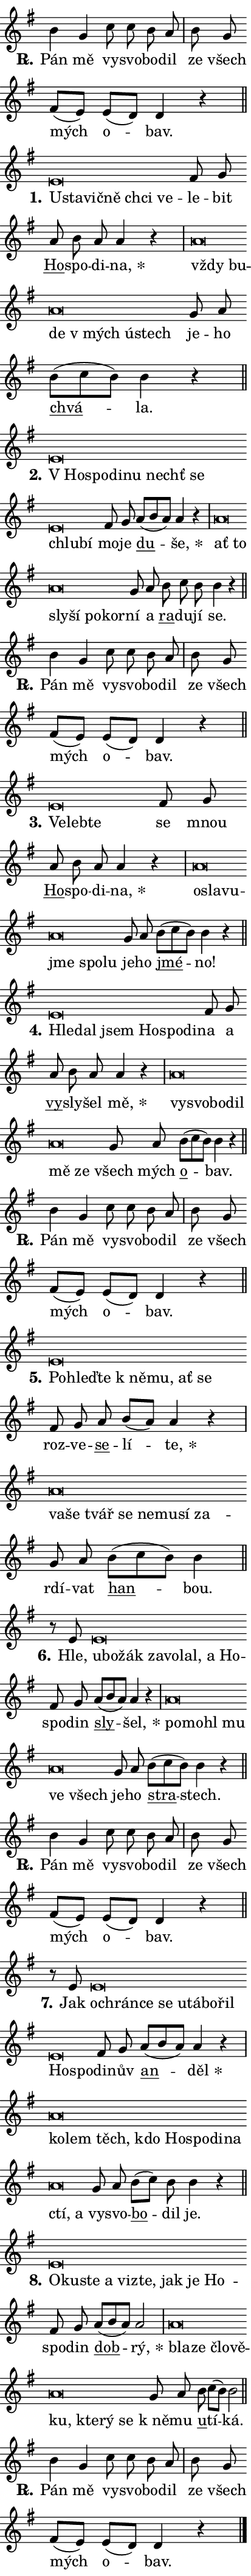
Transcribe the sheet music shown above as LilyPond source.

\version "2.24.0"
\header { tagline = "" }
\paper {
  indent = 0\cm
  top-margin = 0\cm
  right-margin = 0.13\cm % to fit lyric hyphens
  bottom-margin = 0\cm
  left-margin = 0\cm
  paper-width = 7\cm
  page-breaking = #ly:one-page-breaking
  system-system-spacing.basic-distance = #11
  score-system-spacing.basic-distance = #11
  ragged-last = ##f
}


%% Author: Thomas Morley
%% https://lists.gnu.org/archive/html/lilypond-user/2020-05/msg00002.html
#(define (line-position grob)
"Returns position of @var[grob} in current system:
   @code{'start}, if at first time-step
   @code{'end}, if at last time-step
   @code{'middle} otherwise
"
  (let* ((col (ly:item-get-column grob))
         (ln (ly:grob-object col 'left-neighbor))
         (rn (ly:grob-object col 'right-neighbor))
         (col-to-check-left (if (ly:grob? ln) ln col))
         (col-to-check-right (if (ly:grob? rn) rn col))
         (break-dir-left
           (and
             (ly:grob-property col-to-check-left 'non-musical #f)
             (ly:item-break-dir col-to-check-left)))
         (break-dir-right
           (and
             (ly:grob-property col-to-check-right 'non-musical #f)
             (ly:item-break-dir col-to-check-right))))
        (cond ((eqv? 1 break-dir-left) 'start)
              ((eqv? -1 break-dir-right) 'end)
              (else 'middle))))

#(define (tranparent-at-line-position vctor)
  (lambda (grob)
  "Relying on @code{line-position} select the relevant enry from @var{vctor}.
Used to determine transparency,"
    (case (line-position grob)
      ((end) (not (vector-ref vctor 0)))
      ((middle) (not (vector-ref vctor 1)))
      ((start) (not (vector-ref vctor 2))))))

noteHeadBreakVisibility =
#(define-music-function (break-visibility)(vector?)
"Makes @code{NoteHead}s transparent relying on @var{break-visibility}"
#{
  \override NoteHead.transparent =
    #(tranparent-at-line-position break-visibility)
#})

#(define delete-ledgers-for-transparent-note-heads
  (lambda (grob)
    "Reads whether a @code{NoteHead} is transparent.
If so this @code{NoteHead} is removed from @code{'note-heads} from
@var{grob}, which is supposed to be @code{LedgerLineSpanner}.
As a result ledgers are not printed for this @code{NoteHead}"
    (let* ((nhds-array (ly:grob-object grob 'note-heads))
           (nhds-list
             (if (ly:grob-array? nhds-array)
                 (ly:grob-array->list nhds-array)
                 '()))
           ;; Relies on the transparent-property being done before
           ;; Staff.LedgerLineSpanner.after-line-breaking is executed.
           ;; This is fragile ...
           (to-keep
             (remove
               (lambda (nhd)
                 (ly:grob-property nhd 'transparent #f))
               nhds-list)))
      ;; TODO find a better method to iterate over grob-arrays, similiar
      ;; to filter/remove etc for lists
      ;; For now rebuilt from scratch
      (set! (ly:grob-object grob 'note-heads)  '())
      (for-each
        (lambda (nhd)
          (ly:pointer-group-interface::add-grob grob 'note-heads nhd))
        to-keep))))

squashNotes = {
  \override NoteHead.X-extent = #'(-0.2 . 0.2)
  \override NoteHead.Y-extent = #'(-0.75 . 0)
  \override NoteHead.stencil =
    #(lambda (grob)
       (let ((pos (ly:grob-property grob 'staff-position)))
         (begin
           (if (< pos -7) (display "ERROR: Lower brevis then expected\n") (display ""))
           (if (<= pos -6) ly:text-interface::print ly:note-head::print))))
}
unSquashNotes = {
  \revert NoteHead.X-extent
  \revert NoteHead.Y-extent
  \revert NoteHead.stencil
}

hideNotes = \noteHeadBreakVisibility #begin-of-line-visible
unHideNotes = \noteHeadBreakVisibility #all-visible

% work-around for resetting accidentals
% https://lilypond.org/doc/v2.23/Documentation/notation/displaying-rhythms#unmetered-music
cadenzaMeasure = {
  \cadenzaOff
  \partial 1024 s1024
  \cadenzaOn
}

#(define-markup-command (accent layout props text) (markup?)
  "Underline accented syllable"
  (interpret-markup layout props
    #{\markup \override #'(offset . 4.3) \underline { #text }#}))

responsum = \markup \concat {
  "R" \hspace #-1.05 \path #0.1 #'((moveto 0 0.07) (lineto 0.9 0.8)) \hspace #0.05 "."
}

spaceSize = #0.6828661417322834 % exact space size for TeX Gyre Schola

\layout {
  \context {
    \Staff
    \remove "Time_signature_engraver"
    \override LedgerLineSpanner.after-line-breaking = #delete-ledgers-for-transparent-note-heads
  }
  \context {
    \Lyrics {
      \override LyricSpace.minimum-distance = \spaceSize
      \override LyricText.font-name = #"TeX Gyre Schola"
      \override LyricText.font-size = 1
      \override StanzaNumber.font-name = #"TeX Gyre Schola Bold"
      \override StanzaNumber.font-size = 1
    }
  }
  \context {
    \Score 
    \override NoteHead.text =
      #(lambda (grob) 
        (let ((pos (ly:grob-property grob 'staff-position)))
          #{\markup {
            \combine
              \halign #-0.55 \raise #(if (= pos -6) 0 0.5) \override #'(thickness . 2) \draw-line #'(3.2 . 0)
              \musicglyph "noteheads.sM1"
          }#}))
  }
}

% magnetic-lyrics.ily
%
%   written by
%     Jean Abou Samra <jean@abou-samra.fr>
%     Werner Lemberg <wl@gnu.org>
%
%   adapted by
%     Jiri Hon <jiri.hon@gmail.com>
%
% Version 2022-Apr-15

% https://www.mail-archive.com/lilypond-user@gnu.org/msg149350.html

#(define (Left_hyphen_pointer_engraver context)
   "Collect syllable-hyphen-syllable occurrences in lyrics and store
them in properties.  This engraver only looks to the left.  For
example, if the lyrics input is @code{foo -- bar}, it does the
following.

@itemize @bullet
@item
Set the @code{text} property of the @code{LyricHyphen} grob between
@q{foo} and @q{bar} to @code{foo}.

@item
Set the @code{left-hyphen} property of the @code{LyricText} grob with
text @q{foo} to the @code{LyricHyphen} grob between @q{foo} and
@q{bar}.
@end itemize

Use this auxiliary engraver in combination with the
@code{lyric-@/text::@/apply-@/magnetic-@/offset!} hook."
   (let ((hyphen #f)
         (text #f))
     (make-engraver
      (acknowledgers
       ((lyric-syllable-interface engraver grob source-engraver)
        (set! text grob)))
      (end-acknowledgers
       ((lyric-hyphen-interface engraver grob source-engraver)
        ;(when (not (grob::has-interface grob 'lyric-space-interface))
          (set! hyphen grob)));)
      ((stop-translation-timestep engraver)
       (when (and text hyphen)
         (ly:grob-set-object! text 'left-hyphen hyphen))
       (set! text #f)
       (set! hyphen #f)))))

#(define (lyric-text::apply-magnetic-offset! grob)
   "If the space between two syllables is less than the value in
property @code{LyricText@/.details@/.squash-threshold}, move the right
syllable to the left so that it gets concatenated with the left
syllable.

Use this function as a hook for
@code{LyricText@/.after-@/line-@/breaking} if the
@code{Left_@/hyphen_@/pointer_@/engraver} is active."
   (let ((hyphen (ly:grob-object grob 'left-hyphen #f)))
     (when hyphen
       (let ((left-text (ly:spanner-bound hyphen LEFT)))
         (when (grob::has-interface left-text 'lyric-syllable-interface)
           (let* ((common (ly:grob-common-refpoint grob left-text X))
                  (this-x-ext (ly:grob-extent grob common X))
                  (left-x-ext
                   (begin
                     ;; Trigger magnetism for left-text.
                     (ly:grob-property left-text 'after-line-breaking)
                     (ly:grob-extent left-text common X)))
                  ;; `delta` is the gap width between two syllables.
                  (delta (- (interval-start this-x-ext)
                            (interval-end left-x-ext)))
                  (details (ly:grob-property grob 'details))
                  (threshold (assoc-get 'squash-threshold details 0.2)))
             (when (< delta threshold)
               (let* (;; We have to manipulate the input text so that
                      ;; ligatures crossing syllable boundaries are not
                      ;; disabled.  For languages based on the Latin
                      ;; script this is essentially a beautification.
                      ;; However, for non-Western scripts it can be a
                      ;; necessity.
                      (lt (ly:grob-property left-text 'text))
                      (rt (ly:grob-property grob 'text))
                      (is-space (grob::has-interface hyphen 'lyric-space-interface))
                      (space (if is-space " " ""))
                      (extra-delta (if is-space spaceSize 0))
                      ;; Append new syllable.
                      (ltrt-space (if (and (string? lt) (string? rt))
                                (string-append lt space rt)
                                (make-concat-markup (list lt space rt))))
                      ;; Right-align `ltrt` to the right side.
                      (ltrt-space-markup (grob-interpret-markup
                               grob
                               (make-translate-markup
                                (cons (interval-length this-x-ext) 0)
                                (make-right-align-markup ltrt-space)))))
                 (begin
                   ;; Don't print `left-text`.
                   (ly:grob-set-property! left-text 'stencil #f)
                   ;; Set text and stencil (which holds all collected
                   ;; syllables so far) and shift it to the left.
                   (ly:grob-set-property! grob 'text ltrt-space)
                   (ly:grob-set-property! grob 'stencil ltrt-space-markup)
                   (ly:grob-translate-axis! grob (- (- delta extra-delta)) X))))))))))


#(define (lyric-hyphen::displace-bounds-first grob)
   ;; Make very sure this callback isn't triggered too early.
   (let ((left (ly:spanner-bound grob LEFT))
         (right (ly:spanner-bound grob RIGHT)))
     (ly:grob-property left 'after-line-breaking)
     (ly:grob-property right 'after-line-breaking)
     (ly:lyric-hyphen::print grob)))

squashThreshold = #0.4

\layout {
  \context {
    \Lyrics
    \consists #Left_hyphen_pointer_engraver
    \override LyricText.after-line-breaking =
      #lyric-text::apply-magnetic-offset!
    \override LyricHyphen.stencil = #lyric-hyphen::displace-bounds-first
    \override LyricText.details.squash-threshold = \squashThreshold
    \override LyricHyphen.minimum-distance = 0
    \override LyricHyphen.minimum-length = \squashThreshold
  }
}

squashText = \override LyricText.details.squash-threshold = 9999
unSquashText = \override LyricText.details.squash-threshold = \squashThreshold

leftText = \override LyricText.self-alignment-X = #LEFT
unLeftText = \revert LyricText.self-alignment-X

starOffset = #(lambda (grob) 
                (let ((x_offset (ly:self-alignment-interface::aligned-on-x-parent grob)))
                  (if (= x_offset 0) 0 (+ x_offset 1.2))))

star = #(define-music-function (syllable)(string?)
"Append star separator at the end of a syllable"
#{
  \once \override LyricText.X-offset = #starOffset
  \lyricmode { \markup {
    #syllable
    \override #'((font-name . "TeX Gyre Schola Bold")) \hspace #0.2 \lower #0.65 \larger "*"
  } }
#})

starAccent = #(define-music-function (syllable)(string?)
"Append star separator at the end of a syllable and make accent"
#{
  \once \override LyricText.X-offset = #starOffset
  \lyricmode { \markup {
    \accent #syllable
    \override #'((font-name . "TeX Gyre Schola Bold")) \hspace #0.2 \lower #0.65 \larger "*"
  } }
#})

breath = #(define-music-function (syllable)(string?)
"Append breathing indicator at the end of a syllable"
#{
  \lyricmode { \markup { #syllable "+" } }
#})

optionalBreath = #(define-music-function (syllable)(string?)
"Append optional breathing indicator at the end of a syllable"
#{
  \lyricmode { \markup { #syllable "(+)" } }
#})


\score {
    <<
        \new Voice = "melody" { \cadenzaOn \key g \major \relative { b'4 g c8 c b a \cadenzaMeasure \bar "|" b g \bar "" fis[( e)] \bar "" e[( d)] d4 r \cadenzaMeasure \bar "||" \break } }
        \new Lyrics \lyricsto "melody" { \lyricmode { \set stanza = \responsum
Pán mě vy -- svo -- bo -- dil ze všech mých o -- bav. } }
    >>
    \layout {}
}

\score {
    <<
        \new Voice = "melody" { \cadenzaOn \key g \major \relative { \squashNotes e'\breve*1/16 \hideNotes \breve*1/16 \bar "" \breve*1/16 \bar "" \breve*1/16 \bar "" \breve*1/16 \breve*1/16 \bar "" \unHideNotes \unSquashNotes fis8 g \bar "" a b a a4 r \cadenzaMeasure \bar "|" \squashNotes a\breve*1/16 \hideNotes \breve*1/16 \bar "" \breve*1/16 \bar "" \breve*1/16 \bar "" \breve*1/16 \breve*1/16 \bar "" \unHideNotes \unSquashNotes g8 a \bar "" b[( c b)] b4 r \cadenzaMeasure \bar "||" \break } }
        \new Lyrics \lyricsto "melody" { \lyricmode { \set stanza = "1."
\leftText U -- \squashText sta -- vič -- ně chci ve -- \unLeftText \unSquashText le -- bit \markup \accent Ho -- spo -- di -- \star na, \leftText vždy \squashText bu -- de "v mých" ú -- stech \unLeftText \unSquashText je -- ho \markup \accent chvá -- la. } }
    >>
    \layout {}
}

\score {
    <<
        \new Voice = "melody" { \cadenzaOn \key g \major \relative { \squashNotes e'\breve*1/16 \hideNotes \breve*1/16 \bar "" \breve*1/16 \bar "" \breve*1/16 \bar "" \breve*1/16 \bar "" \breve*1/16 \bar "" \breve*1/16 \breve*1/16 \bar "" \unHideNotes \unSquashNotes fis8 g \bar "" a[( b a)] a4 r \cadenzaMeasure \bar "|" \squashNotes a\breve*1/16 \hideNotes \breve*1/16 \bar "" \breve*1/16 \bar "" \breve*1/16 \bar "" \breve*1/16 \breve*1/16 \bar "" \unHideNotes \unSquashNotes g8 a \bar "" b c b b4 r \cadenzaMeasure \bar "||" \break } }
        \new Lyrics \lyricsto "melody" { \lyricmode { \set stanza = "2."
\leftText "V Ho" -- \squashText spo -- di -- nu nechť se chlu -- bí \unLeftText \unSquashText mo -- je \markup \accent du -- \star še, \leftText ať \squashText to sly -- ší po -- kor -- \unLeftText \unSquashText ní a \markup \accent ra -- du -- jí se. } }
    >>
    \layout {}
}

\score {
    <<
        \new Voice = "melody" { \cadenzaOn \key g \major \relative { b'4 g c8 c b a \cadenzaMeasure \bar "|" b g \bar "" fis[( e)] \bar "" e[( d)] d4 r \cadenzaMeasure \bar "||" \break } }
        \new Lyrics \lyricsto "melody" { \lyricmode { \set stanza = \responsum
Pán mě vy -- svo -- bo -- dil ze všech mých o -- bav. } }
    >>
    \layout {}
}

\score {
    <<
        \new Voice = "melody" { \cadenzaOn \key g \major \relative { \squashNotes e'\breve*1/16 \hideNotes \breve*1/16 \breve*1/16 \bar "" \unHideNotes \unSquashNotes fis8 g \bar "" a b a a4 r \cadenzaMeasure \bar "|" \squashNotes a\breve*1/16 \hideNotes \breve*1/16 \bar "" \breve*1/16 \bar "" \breve*1/16 \bar "" \breve*1/16 \breve*1/16 \bar "" \unHideNotes \unSquashNotes g8 a \bar "" b[( c b)] b4 r \cadenzaMeasure \bar "||" \break } }
        \new Lyrics \lyricsto "melody" { \lyricmode { \set stanza = "3."
\leftText Ve -- \squashText leb -- te \unLeftText \unSquashText se mnou \markup \accent Ho -- spo -- di -- \star na, \leftText o -- \squashText sla -- vu -- jme spo -- lu \unLeftText \unSquashText je -- ho \markup \accent jmé -- no! } }
    >>
    \layout {}
}

\score {
    <<
        \new Voice = "melody" { \cadenzaOn \key g \major \relative { \squashNotes e'\breve*1/16 \hideNotes \breve*1/16 \bar "" \breve*1/16 \bar "" \breve*1/16 \bar "" \breve*1/16 \breve*1/16 \bar "" \unHideNotes \unSquashNotes fis8 g \bar "" a b a a4 r \cadenzaMeasure \bar "|" \squashNotes a\breve*1/16 \hideNotes \breve*1/16 \bar "" \breve*1/16 \bar "" \breve*1/16 \bar "" \breve*1/16 \breve*1/16 \bar "" \unHideNotes \unSquashNotes g8 a \bar "" b[( c b)] b4 r \cadenzaMeasure \bar "||" \break } }
        \new Lyrics \lyricsto "melody" { \lyricmode { \set stanza = "4."
\leftText Hle -- \squashText dal jsem Ho -- spo -- di -- \unLeftText \unSquashText na a \markup \accent vy -- sly -- šel \star mě, \leftText vy -- \squashText svo -- bo -- dil mě ze \unLeftText \unSquashText všech mých \markup \accent o -- bav. } }
    >>
    \layout {}
}

\score {
    <<
        \new Voice = "melody" { \cadenzaOn \key g \major \relative { b'4 g c8 c b a \cadenzaMeasure \bar "|" b g \bar "" fis[( e)] \bar "" e[( d)] d4 r \cadenzaMeasure \bar "||" \break } }
        \new Lyrics \lyricsto "melody" { \lyricmode { \set stanza = \responsum
Pán mě vy -- svo -- bo -- dil ze všech mých o -- bav. } }
    >>
    \layout {}
}

\score {
    <<
        \new Voice = "melody" { \cadenzaOn \key g \major \relative { \squashNotes e'\breve*1/16 \hideNotes \breve*1/16 \bar "" \breve*1/16 \bar "" \breve*1/16 \bar "" \breve*1/16 \bar "" \breve*1/16 \breve*1/16 \bar "" \unHideNotes \unSquashNotes fis8 g \bar "" a b[( a)] a4 r \cadenzaMeasure \bar "|" \squashNotes a\breve*1/16 \hideNotes \breve*1/16 \bar "" \breve*1/16 \bar "" \breve*1/16 \bar "" \breve*1/16 \bar "" \breve*1/16 \bar "" \breve*1/16 \breve*1/16 \bar "" \unHideNotes \unSquashNotes g8 a \bar "" b[( c b)] b4 \cadenzaMeasure \bar "||" \break } }
        \new Lyrics \lyricsto "melody" { \lyricmode { \set stanza = "5."
\leftText Po -- \squashText hleď -- te "k ně" -- mu, ať se \unLeftText \unSquashText roz -- ve -- \markup \accent se -- lí -- \star te, \leftText va -- \squashText še tvář se ne -- mu -- sí za -- \unLeftText \unSquashText rdí -- vat \markup \accent han -- bou. } }
    >>
    \layout {}
}

\score {
    <<
        \new Voice = "melody" { \cadenzaOn \key g \major \relative { r8 e'8 \squashNotes e\breve*1/16 \hideNotes \breve*1/16 \bar "" \breve*1/16 \bar "" \breve*1/16 \bar "" \breve*1/16 \bar "" \breve*1/16 \bar "" \breve*1/16 \breve*1/16 \bar "" \unHideNotes \unSquashNotes fis8 g \bar "" a[( b a)] a4 r \cadenzaMeasure \bar "|" \squashNotes a\breve*1/16 \hideNotes \breve*1/16 \bar "" \breve*1/16 \bar "" \breve*1/16 \bar "" \breve*1/16 \breve*1/16 \bar "" \unHideNotes \unSquashNotes g8 a \bar "" b[( c b)] b4 r \cadenzaMeasure \bar "||" \break } }
        \new Lyrics \lyricsto "melody" { \lyricmode { \set stanza = "6."
Hle, \leftText u -- \squashText bo -- žák za -- vo -- lal, a Ho -- \unLeftText \unSquashText spo -- din \markup \accent sly -- \star šel, \leftText po -- \squashText mo -- hl mu ve všech \unLeftText \unSquashText je -- ho \markup \accent stra -- stech. } }
    >>
    \layout {}
}

\score {
    <<
        \new Voice = "melody" { \cadenzaOn \key g \major \relative { b'4 g c8 c b a \cadenzaMeasure \bar "|" b g \bar "" fis[( e)] \bar "" e[( d)] d4 r \cadenzaMeasure \bar "||" \break } }
        \new Lyrics \lyricsto "melody" { \lyricmode { \set stanza = \responsum
Pán mě vy -- svo -- bo -- dil ze všech mých o -- bav. } }
    >>
    \layout {}
}

\score {
    <<
        \new Voice = "melody" { \cadenzaOn \key g \major \relative { r8 e'8 \squashNotes e\breve*1/16 \hideNotes \breve*1/16 \bar "" \breve*1/16 \bar "" \breve*1/16 \bar "" \breve*1/16 \bar "" \breve*1/16 \bar "" \breve*1/16 \bar "" \breve*1/16 \bar "" \breve*1/16 \breve*1/16 \bar "" \unHideNotes \unSquashNotes fis8 g \bar "" a[( b a)] a4 r \cadenzaMeasure \bar "|" \squashNotes a\breve*1/16 \hideNotes \breve*1/16 \bar "" \breve*1/16 \bar "" \breve*1/16 \bar "" \breve*1/16 \bar "" \breve*1/16 \bar "" \breve*1/16 \bar "" \breve*1/16 \bar "" \breve*1/16 \breve*1/16 \bar "" \unHideNotes \unSquashNotes g8 a \bar "" b[( c)] b b4 r \cadenzaMeasure \bar "||" \break } }
        \new Lyrics \lyricsto "melody" { \lyricmode { \set stanza = "7."
Jak \leftText o -- \squashText chrán -- ce se u -- tá -- bo -- řil Ho -- spo -- \unLeftText \unSquashText di -- nův \markup \accent an -- \star děl \leftText ko -- \squashText lem těch, kdo Ho -- spo -- di -- na ctí, a \unLeftText \unSquashText vy -- svo -- \markup \accent bo -- dil je. } }
    >>
    \layout {}
}

\score {
    <<
        \new Voice = "melody" { \cadenzaOn \key g \major \relative { \squashNotes e'\breve*1/16 \hideNotes \breve*1/16 \bar "" \breve*1/16 \bar "" \breve*1/16 \bar "" \breve*1/16 \bar "" \breve*1/16 \bar "" \breve*1/16 \bar "" \breve*1/16 \breve*1/16 \bar "" \unHideNotes \unSquashNotes fis8 g \bar "" a[( b a)] a2 \cadenzaMeasure \bar "|" \squashNotes a\breve*1/16 \hideNotes \breve*1/16 \bar "" \breve*1/16 \bar "" \breve*1/16 \bar "" \breve*1/16 \bar "" \breve*1/16 \bar "" \breve*1/16 \breve*1/16 \bar "" \unHideNotes \unSquashNotes g8 a \bar "" b c[( b)] b2 \cadenzaMeasure \bar "||" \break } }
        \new Lyrics \lyricsto "melody" { \lyricmode { \set stanza = "8."
\leftText O -- \squashText ku -- ste a vi -- zte, jak je Ho -- \unLeftText \unSquashText spo -- din \markup \accent dob -- \star rý, \leftText bla -- \squashText ze člo -- vě -- ku, kte -- rý se \unLeftText \unSquashText "k ně" -- mu \markup \accent u -- tí -- ká. } }
    >>
    \layout {}
}

\score {
    <<
        \new Voice = "melody" { \cadenzaOn \key g \major \relative { b'4 g c8 c b a \cadenzaMeasure \bar "|" b g \bar "" fis[( e)] \bar "" e[( d)] d4 r \cadenzaMeasure \bar "||" \break } \bar "|." }
        \new Lyrics \lyricsto "melody" { \lyricmode { \set stanza = \responsum
Pán mě vy -- svo -- bo -- dil ze všech mých o -- bav. } }
    >>
    \layout {}
}
